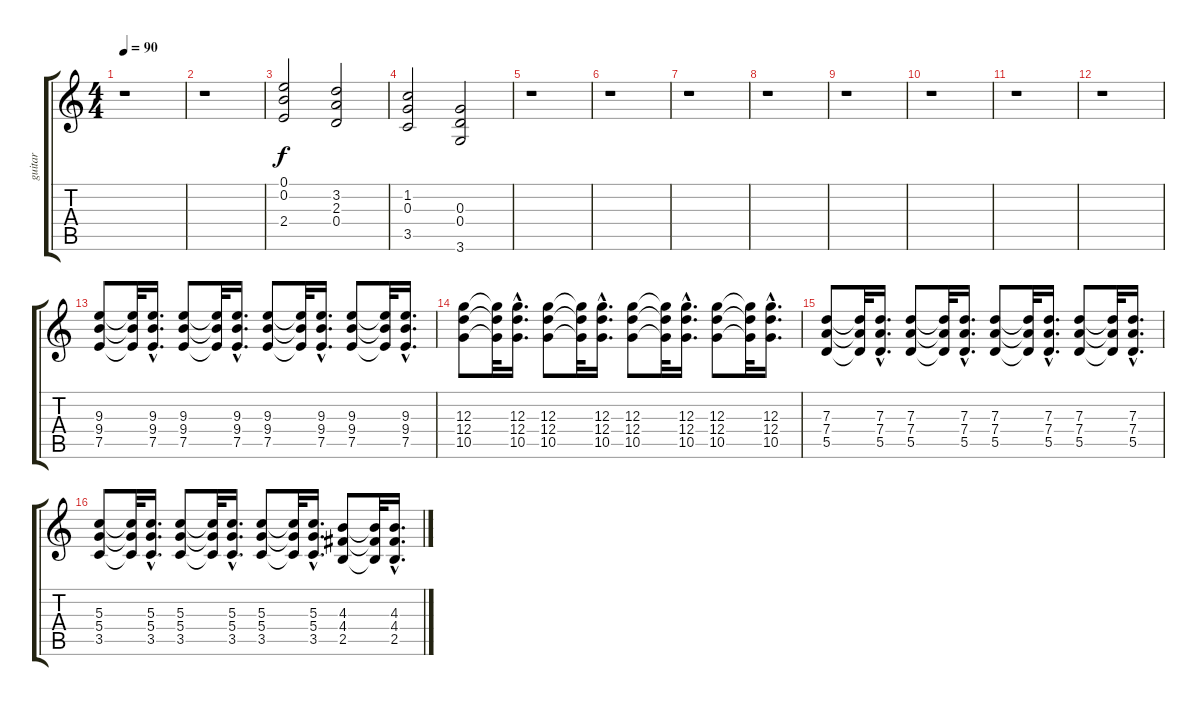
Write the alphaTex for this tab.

\track ("guitar" "guitar") {instrument overdrivenguitar}
\staff {score tabs}
\tuning (E4 B3 G3 D3 A2 E2) {hide}
\ts (4 4)
\tempo 90
\clef g2
\ks c
r.1{dy f} |
r.1 |
(0.1 0.2 2.4).2 (3.2 2.3 0.4).2 |
(1.2 0.3 3.5).2 (0.3 0.4 3.6).2 |
r.1 |
r.1 |
r.1 |
r.1 |
r.1 |
r.1 |
r.1 |
r.1 |
(9.3 9.4 7.5).8 (9.3{t} 9.4{t} 7.5{t}).32 (9.3{hac} 9.4{hac} 7.5{hac}).16{d} (9.3 9.4 7.5).8 (9.3{t} 9.4{t} 7.5{t}).32 (9.3{hac} 9.4{hac} 7.5{hac}).16{d} (9.3 9.4 7.5).8 (9.3{t} 9.4{t} 7.5{t}).32 (9.3{hac} 9.4{hac} 7.5{hac}).16{d} (9.3 9.4 7.5).8 (9.3{t} 9.4{t} 7.5{t}).32 (9.3{hac} 9.4{hac} 7.5{hac}).16{d} |
(12.3 12.4 10.5).8 (12.3{t} 12.4{t} 10.5{t}).32 (12.3{hac} 12.4{hac} 10.5{hac}).16{d} (12.3 12.4 10.5).8 (12.3{t} 12.4{t} 10.5{t}).32 (12.3{hac} 12.4{hac} 10.5{hac}).16{d} (12.3 12.4 10.5).8 (12.3{t} 12.4{t} 10.5{t}).32 (12.3{hac} 12.4{hac} 10.5{hac}).16{d} (12.3 12.4 10.5).8 (12.3{t} 12.4{t} 10.5{t}).32 (12.3{hac} 12.4{hac} 10.5{hac}).16{d} |
(7.3 7.4 5.5).8 (7.3{t} 7.4{t} 5.5{t}).32 (7.3{hac} 7.4{hac} 5.5{hac}).16{d} (7.3 7.4 5.5).8 (7.3{t} 7.4{t} 5.5{t}).32 (7.3{hac} 7.4{hac} 5.5{hac}).16{d} (7.3 7.4 5.5).8 (7.3{t} 7.4{t} 5.5{t}).32 (7.3{hac} 7.4{hac} 5.5{hac}).16{d} (7.3 7.4 5.5).8 (7.3{t} 7.4{t} 5.5{t}).32 (7.3{hac} 7.4{hac} 5.5{hac}).16{d} |
(5.3 5.4 3.5).8 (5.3{t} 5.4{t} 3.5{t}).32 (5.3{hac} 5.4{hac} 3.5{hac}).16{d} (5.3 5.4 3.5).8 (5.3{t} 5.4{t} 3.5{t}).32 (5.3{hac} 5.4{hac} 3.5{hac}).16{d} (5.3 5.4 3.5).8 (5.3{t} 5.4{t} 3.5{t}).32 (5.3{hac} 5.4{hac} 3.5{hac}).16{d} (4.3 4.4 2.5).8 (4.3{t} 4.4{t} 2.5{t}).32 (4.3{hac} 4.4{hac} 2.5{hac}).16{d}
